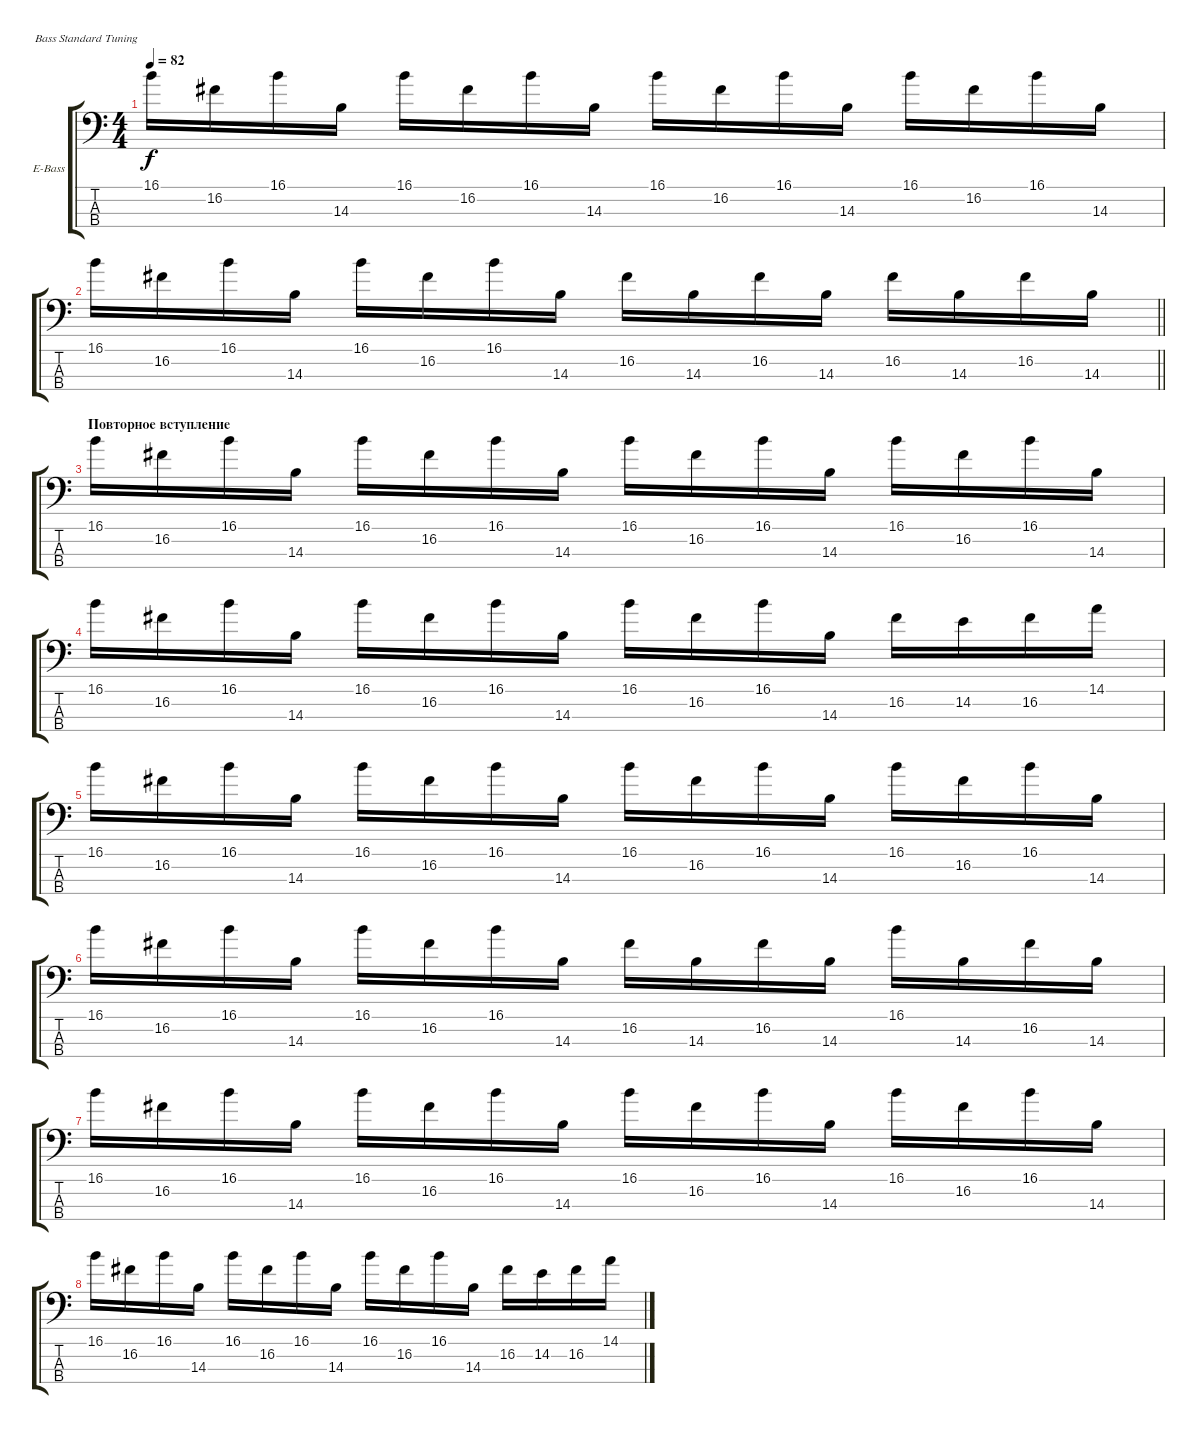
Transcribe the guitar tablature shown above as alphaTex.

\bracketExtendMode groupsimilarinstruments
\firstSystemTrackNameOrientation horizontal
\otherSystemsTrackNameOrientation horizontal
\track ("Виталий Дубинин" "E-Bass") {instrument electricbassfinger}
\staff {score tabs}
\tuning (G2 D2 A1 E1)
\ts (4 4)
\tempo 82
\clef f4
\ks c
16.1.16{dy f} 16.2.16 16.1.16 14.3.16 16.1.16 16.2.16 16.1.16 14.3.16 16.1.16 16.2.16 16.1.16 14.3.16 16.1.16 16.2.16 16.1.16 14.3.16 |
\barLineRight lightlight
16.1.16 16.2.16 16.1.16 14.3.16 16.1.16 16.2.16 16.1.16 14.3.16 16.2.16 14.3.16 16.2.16 14.3.16 16.2.16 14.3.16 16.2.16 14.3.16 |
\section ("" "Повторное вступление")
16.1.16 16.2.16 16.1.16 14.3.16 16.1.16 16.2.16 16.1.16 14.3.16 16.1.16 16.2.16 16.1.16 14.3.16 16.1.16 16.2.16 16.1.16 14.3.16 |
16.1.16 16.2.16 16.1.16 14.3.16 16.1.16 16.2.16 16.1.16 14.3.16 16.1.16 16.2.16 16.1.16 14.3.16 16.2.16 14.2.16 16.2.16 14.1.16 |
16.1.16 16.2.16 16.1.16 14.3.16 16.1.16 16.2.16 16.1.16 14.3.16 16.1.16 16.2.16 16.1.16 14.3.16 16.1.16 16.2.16 16.1.16 14.3.16 |
16.1.16 16.2.16 16.1.16 14.3.16 16.1.16 16.2.16 16.1.16 14.3.16 16.2.16 14.3.16 16.2.16 14.3.16 16.1.16 14.3.16 16.2.16 14.3.16 |
16.1.16 16.2.16 16.1.16 14.3.16 16.1.16 16.2.16 16.1.16 14.3.16 16.1.16 16.2.16 16.1.16 14.3.16 16.1.16 16.2.16 16.1.16 14.3.16 |
16.1.16 16.2.16 16.1.16 14.3.16 16.1.16 16.2.16 16.1.16 14.3.16 16.1.16 16.2.16 16.1.16 14.3.16 16.2.16 14.2.16 16.2.16 14.1.16
